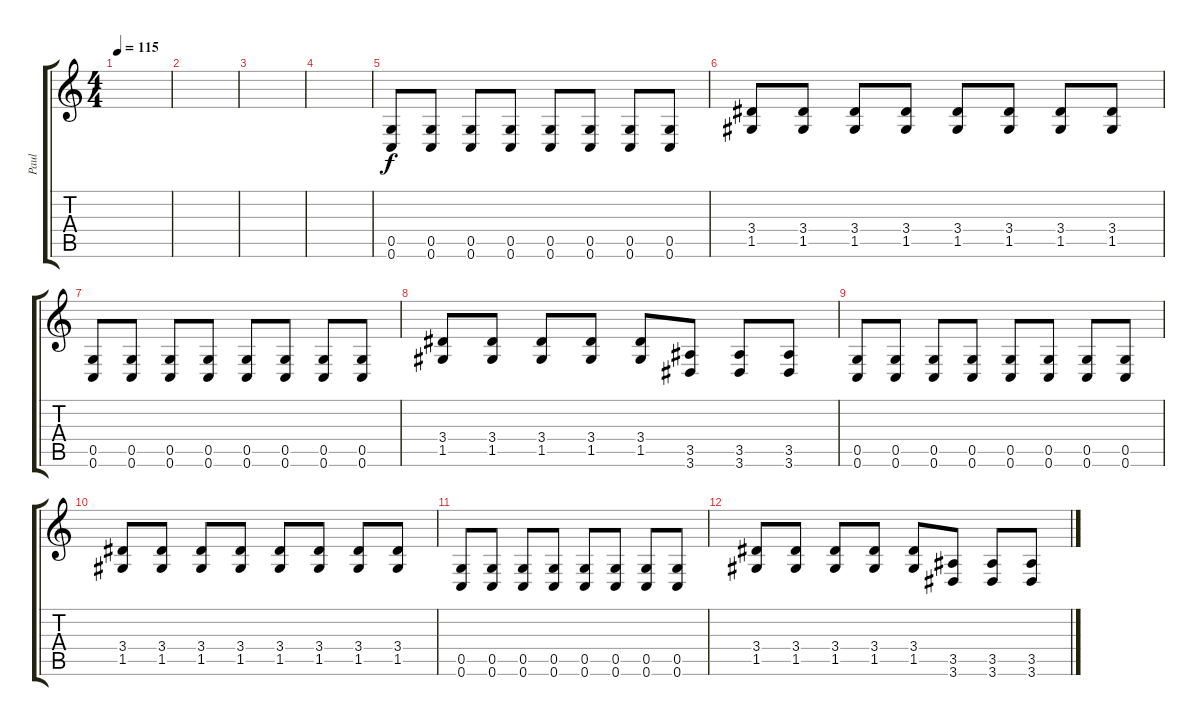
\track ("Paul" "Paul") {instrument distortionguitar}
\staff {score tabs}
\tuning (D4 A3 F3 C3 G2 C2) {hide}
\ts (4 4)
\tempo 115
\clef g2
\ks c
|
|
|
|
(0.5 0.6).8 (0.5 0.6).8 (0.5 0.6).8 (0.5 0.6).8 (0.5 0.6).8 (0.5 0.6).8 (0.5 0.6).8 (0.5 0.6).8 |
(3.4 1.5).8 (3.4 1.5).8 (3.4 1.5).8 (3.4 1.5).8 (3.4 1.5).8 (3.4 1.5).8 (3.4 1.5).8 (3.4 1.5).8 |
(0.5 0.6).8 (0.5 0.6).8 (0.5 0.6).8 (0.5 0.6).8 (0.5 0.6).8 (0.5 0.6).8 (0.5 0.6).8 (0.5 0.6).8 |
(3.4 1.5).8 (3.4 1.5).8 (3.4 1.5).8 (3.4 1.5).8 (3.4 1.5).8 (3.5 3.6).8 (3.5 3.6).8 (3.5 3.6).8 |
(0.5 0.6).8 (0.5 0.6).8 (0.5 0.6).8 (0.5 0.6).8 (0.5 0.6).8 (0.5 0.6).8 (0.5 0.6).8 (0.5 0.6).8 |
(3.4 1.5).8 (3.4 1.5).8 (3.4 1.5).8 (3.4 1.5).8 (3.4 1.5).8 (3.4 1.5).8 (3.4 1.5).8 (3.4 1.5).8 |
(0.5 0.6).8 (0.5 0.6).8 (0.5 0.6).8 (0.5 0.6).8 (0.5 0.6).8 (0.5 0.6).8 (0.5 0.6).8 (0.5 0.6).8 |
(3.4 1.5).8 (3.4 1.5).8 (3.4 1.5).8 (3.4 1.5).8 (3.4 1.5).8 (3.5 3.6).8 (3.5 3.6).8 (3.5 3.6).8
